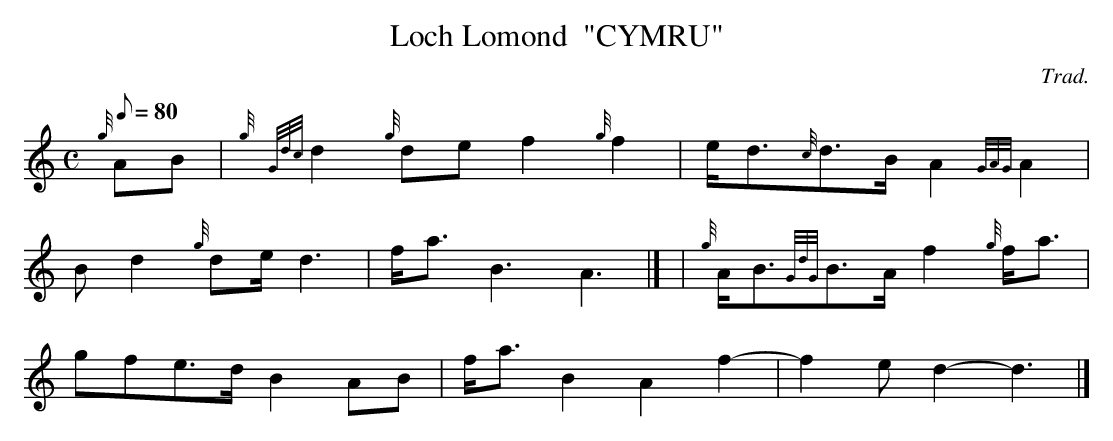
X:1
T:Loch Lomond  "CYMRU"
M:C
L:1/8
Q:80
C:Trad.
K:HP
{g}AB|
{g}{Gdc}d2{g}def2{g}f2|
e/2d3/2{c}d3/2B/2A2{GAG}A2|  !
Bd2{g}de/2d3|
f/2a3/2B3A3|] |
{g}A/2B3/2{GdG}B3/2A/2f2{g}f/2a3/2|  !
gfe3/2d/2B2AB|
f/2a3/2B2A2f2|
-f2ed2-d3|]  !

